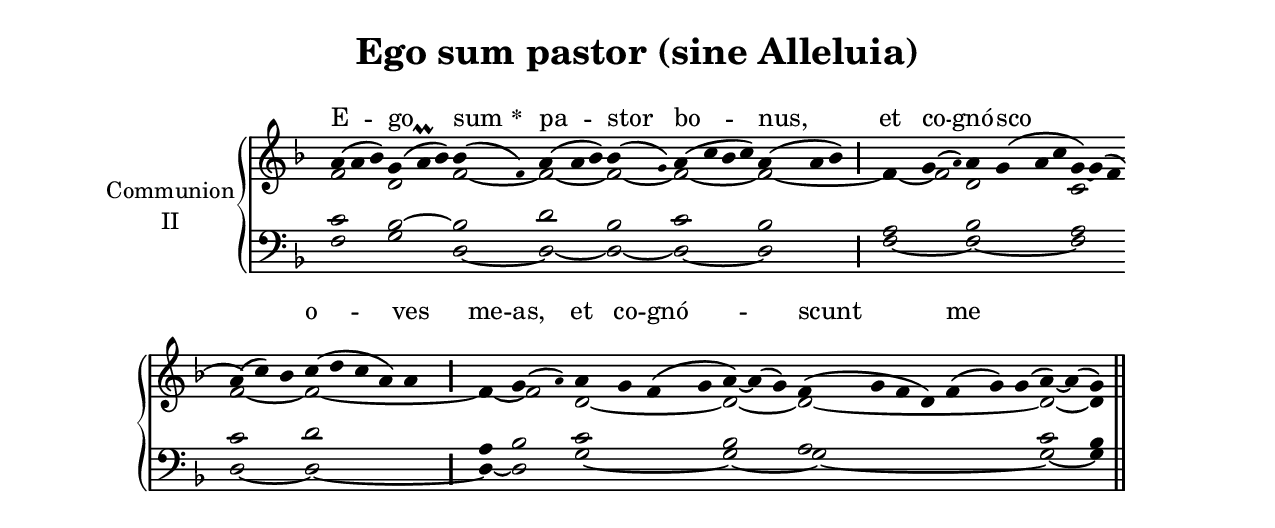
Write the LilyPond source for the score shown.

\version "2.18"
\include "gregorian.ly"
\include "noh2.ily"


%Page reference: page i.85
%(volume.page)

global = {
 \key g \dorian
 \cadenzaOn 
}

\header {
  title = \markup \center-column {"Ego sum pastor (sine Alleluia)" \vspace #1 }
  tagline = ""
  composer = ""
}

\paper {
 #(include-special-characters)
  oddHeaderMarkup = \markup \fill-line {
    \line {}
    \center-column {
      \on-the-fly #first-page     " "
      \on-the-fly #not-first-page "Ego sum pastor (sine Alleluia)"
    }
    \line { \on-the-fly #print-page-number-check-first \fromproperty #'page:page-number-string }
  }
  evenHeaderMarkup = \markup \fill-line {
    \line { \on-the-fly #print-page-number-check-first \fromproperty #'page:page-number-string }
    \center-column { "Ego sum pastor (sine Alleluia)" }
    \line {}
  }
}

chantText = \lyricmode {
E -- go sum 
\set stanza = " * " pa -- stor bo -- nus, 
et co -- gnó -- sco _ o -- ves me -- as, 
et co -- gnó -- scunt me _ me -- _ æ. _ }

chantMusic = {
\tieDown   a'4 ( a'4 bes'4) g'4 ( a'\prall bes'4) bes'4 ( \once \tweak #'font-size #-4 f' )  a'4 ( a'4 bes'4) bes'4 ( \once \tweak #'font-size #-4 g' ) a'4 ( c''4 bes'4 c''4) a'4 ( a'4 bes'4) \divisioMaior
 f'4 g'4 ( \once \tweak #'font-size #-4 a' ) a'4 g'4 ( a'4 c''4 g'4) ~ g'4 ( f'4 \forceBreak
) a'4 ( c''4) bes'4 c''4 ( d''4 c''4 a'4) a'4 \divisioMaior
 f'4 g'4 ( \once \tweak #'font-size #-4 a' ) a'4 g'4 f'4 ( g'4 a'4) ~ a'4 ( g'4) f'4 ( g'4 f'4 d'4) f'4 ( g'4) g'4 ( a'4) ~ a'4 ( g'4) \finalis

}

altoMusic = {
f'2*3/2 d'2*3/2 f'2 ~ f'2*3/2 ~ f'2 ~ f'2*4/2 ~ f'2*3/2 ~ \divisioMaior
f'4 ~ f'2 d'2*4/2 c'2*3/2 f'2*3/2 ~ f'2*5/2 ~ \divisioMaior
f'4 ~ f'2 d'2*4/2 ~ d'2*3/2 ~ d'2*7/2 ~ d'2 ~ d'4 \finalis
}

tenorMusic = {
c'2*3/2 bes2*3/2 ~ bes2 d'2*3/2 bes2 c'2*4/2 bes2*3/2 \divisioMaior
a2*3/2 bes2*4/2 a2*3/2 c'2*3/2 d'2*5/2 \divisioMaior
a4 bes2 c'2*4/2 bes2*3/2 a2*7/2 c'2 bes4 \finalis
}

bassMusic = {
f2*3/2 g2*3/2 d2 ~ d2*3/2 ~ d2 ~ d2*4/2 ~ d2*3/2 \divisioMaior
f2*3/2 ~ f2*4/2 ~ f2*3/2 d2*3/2 ~ d2*5/2 ~ \divisioMaior
d4 ~ d2 g2*4/2 ~ g2*3/2 ~ g2*7/2 ~ g2 ~ g4 \finalis
}

voiceLines = {
\voiceLineStyle


}

\score{
  <<
    \new GrandStaff <<
      \set GrandStaff.autoBeaming = ##f
      \set GrandStaff.instrumentName = \markup \center-column {
        "Communion"
        "II"
      }
      \new Staff = up <<
        \new Voice = "chant" {
          \voiceOne \global \chantMusic
        }
        \new Voice {
          \voiceTwo \global \altoMusic
        }
      >>

      \new Staff = down <<
        \clef bass
        \new Voice {
          \voiceOne \global \tenorMusic
        }
        \new Voice {
          \voiceTwo \global \bassMusic
        }
	\new Voice {
        \voiceThree \global \voiceLines
        }
      >>
    >>
    \new Lyrics \lyricsto chant {
      \chantText
    }
  >>
  \layout{
  }
  \midi{
    \tempo 4 = 125
  }
}
